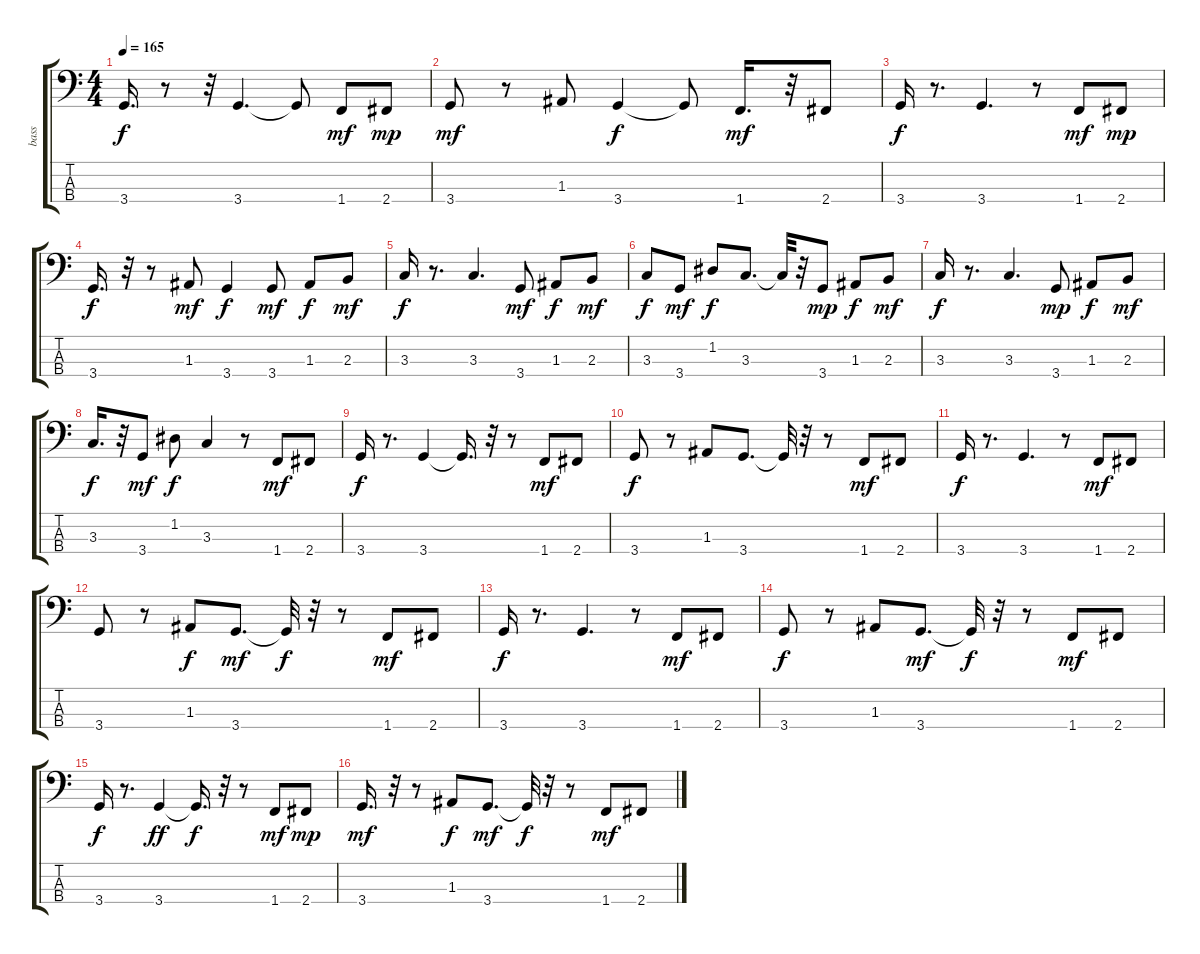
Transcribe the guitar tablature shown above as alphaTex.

\track ("bass" "bass") {instrument electricbassfinger}
\staff {score tabs}
\tuning (G2 D2 A1 E1) {hide}
\ts (4 4)
\tempo 165
\clef f4
\ks c
3.4.16{d dy f} r.8 r.32 3.4.4{d} 3.4{t}.8 1.4.8{dy mf} 2.4.8{dy mp} |
3.4.8{dy mf} r.8 1.3.8 3.4.4{dy f} 3.4{t}.8 1.4.16{d dy mf} r.32 2.4.8 |
3.4.16{dy f} r.8{d} 3.4.4{d} r.8 1.4.8{dy mf} 2.4.8{dy mp} |
3.4.16{d dy f} r.32 r.8 1.3.8{dy mf} 3.4.4{dy f} 3.4.8{dy mf} 1.3.8{dy f} 2.3.8{dy mf} |
3.3.16{dy f} r.8{d} 3.3.4{d} 3.4.8{dy mf} 1.3.8{dy f} 2.3.8{dy mf} |
3.3.8{dy f} 3.4.8{dy mf} 1.2.8{dy f} 3.3.8{d} 3.3{t}.32 r.32 3.4.8{dy mp} 1.3.8{dy f} 2.3.8{dy mf} |
3.3.16{dy f} r.8{d} 3.3.4{d} 3.4.8{dy mp} 1.3.8{dy f} 2.3.8{dy mf} |
3.3.16{d dy f} r.32 3.4.8{dy mf} 1.2.8{dy f} 3.3.4 r.8 1.4.8{dy mf} 2.4.8 |
3.4.16{dy f} r.8{d} 3.4.4 3.4{t}.16{d} r.32 r.8 1.4.8{dy mf} 2.4.8 |
3.4.8{dy f} r.8 1.3.8 3.4.8{d} 3.4{t}.32 r.32 r.8 1.4.8{dy mf} 2.4.8 |
3.4.16{dy f} r.8{d} 3.4.4{d} r.8 1.4.8{dy mf} 2.4.8 |
3.4.8 r.8 1.3.8{dy f} 3.4.8{d dy mf} 3.4{t}.32{dy f} r.32 r.8 1.4.8{dy mf} 2.4.8 |
3.4.16{dy f} r.8{d} 3.4.4{d} r.8 1.4.8{dy mf} 2.4.8 |
3.4.8{dy f} r.8 1.3.8 3.4.8{d dy mf} 3.4{t}.32{dy f} r.32 r.8 1.4.8{dy mf} 2.4.8 |
3.4.16{dy f} r.8{d} 3.4.4{dy ff} 3.4{t}.16{d dy f} r.32 r.8 1.4.8{dy mf} 2.4.8{dy mp} |
3.4.16{d dy mf} r.32 r.8 1.3.8{dy f} 3.4.8{d dy mf} 3.4{t}.32{dy f} r.32 r.8 1.4.8{dy mf} 2.4.8
